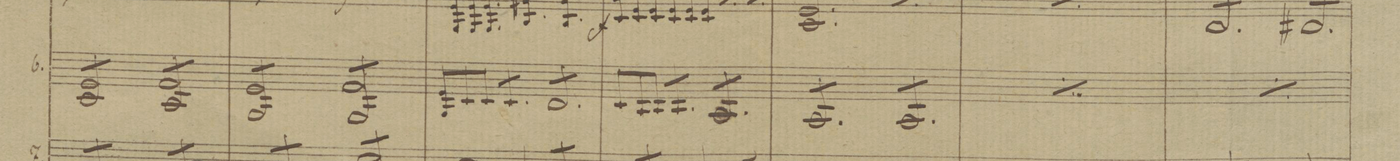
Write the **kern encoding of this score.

**kern	**dynam
*I""Violini	*
*clefG2	*
*k[b-]	*
*met(c|)	*
*M2/2	*
8eL 8c/	.
8e 8c/	.
8e 8c/	.
8eJ 8c/	.
8fL 8A/	.
8f 8A/	.
8f 8A/	.
8fJ 8A/	.
=50	=50
8eL 8G/	.
8e 8G/	.
8e 8G/	.
8eJ 8G/	.
8fL 8G/	.
8f 8G/	.
8f 8G/	.
8fJ 8G/	.
*Xtremolo	*
=51	=51
*Xtuplet	*
12eL 12G/	.
12c/	.
12c/J	.
*tremolo	*
12c/L	.
12c/	.
12c/J	.
12d/L	.
12d/	.
12d/	.
12d/	.
12d/	.
12d/J	.
*Xtremolo	*
=52	=52
12c/L	.
12A/	.
12A/J	.
*tremolo	*
12A/L	.
12A/	.
12A/J	.
12A/L	.
12A/	.
12A/	.
12A/	.
12A/	.
12A/J	.
=53	=53
12A/L	.
12A/	.
12A/	.
12A/	.
12A/	.
12A/J	.
12A/L	.
12A/	.
12A/	.
12A/	.
12A/	.
12A/J	.
=54	=54
*rep	*
12A/L	.
12A/	.
12A/	.
12A/	.
12A/	.
12A/J	.
12A/L	.
12A/	.
12A/	.
12A/	.
12A/	.
12A/J	.
*Xrep	*
=55	=55
*rep	*
12A/L	.
12A/	.
12A/	.
12A/	.
12A/	.
12A/J	.
12A/L	.
12A/	.
12A/	.
12A/	.
12A/	.
12A/J	.
*Xrep	*
=56	=56
*-	*-
